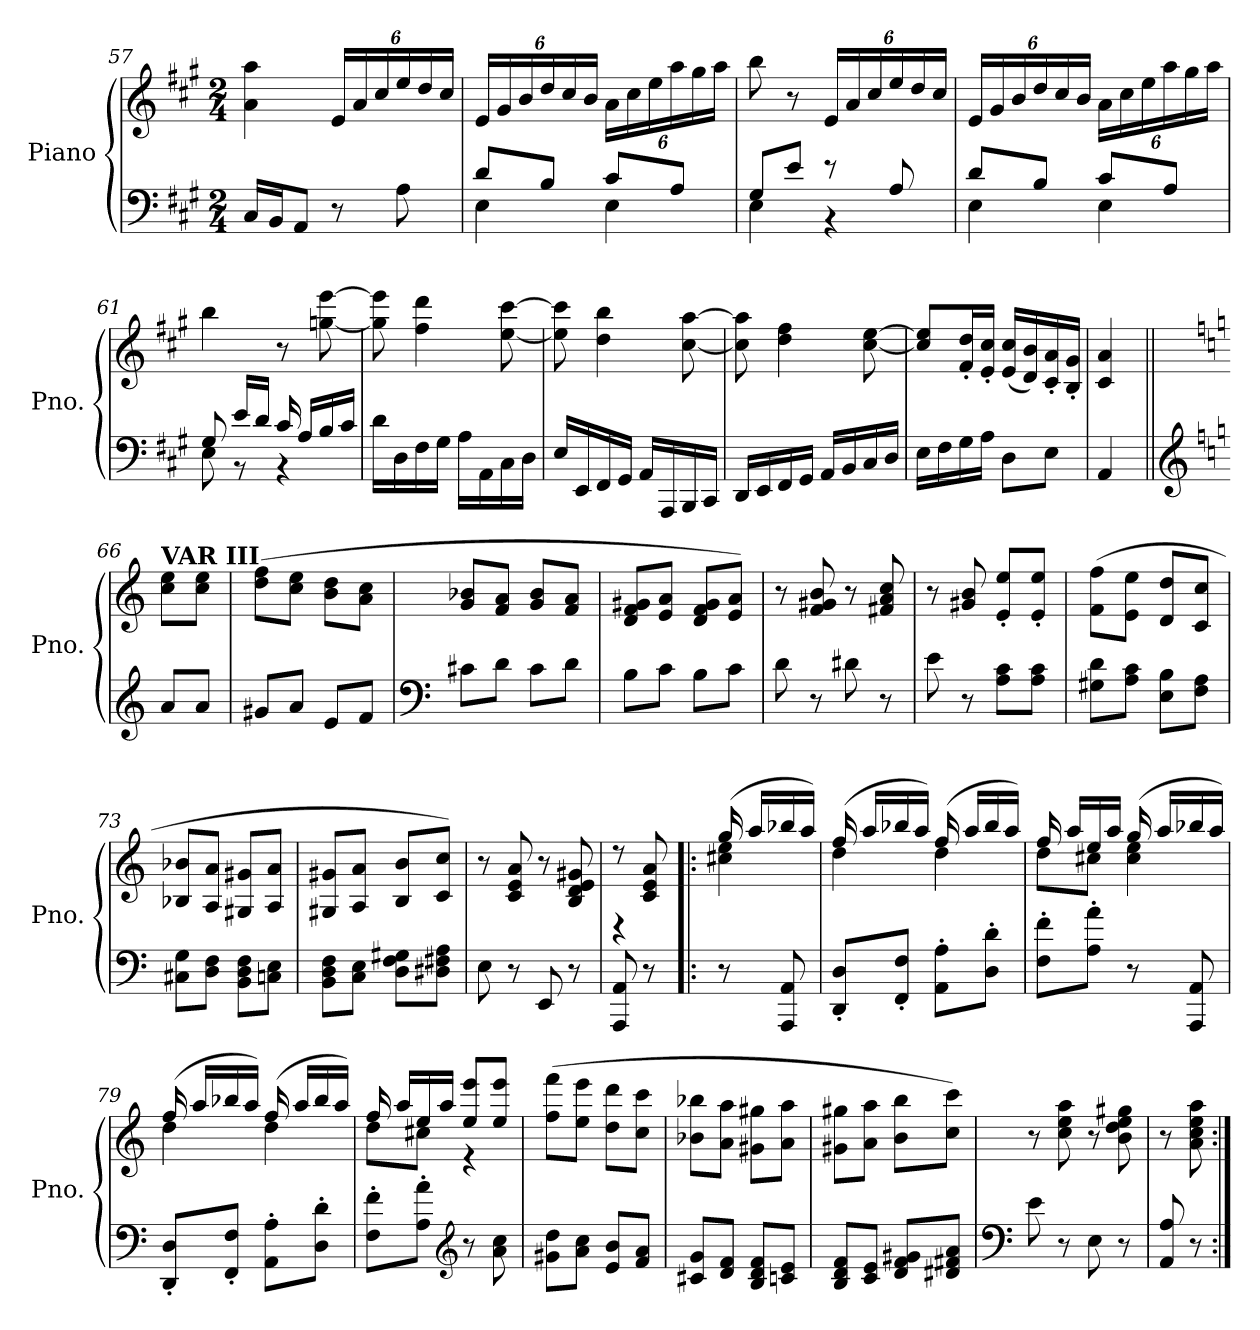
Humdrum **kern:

**kern	**kern
*part1	*part1
*staff2	*staff1
*I"Piano	*
*I'Pno.	*
*clefF4	*clefG2
*k[f#c#g#]	*k[f#c#g#]
*A:	*A:
*M2/4	*M2/4
=57	=57
16C#/LL	4a\ 4aa\
16BB/J	.
8AA/J	.
*	*Xbrackettup
8r	24e/LL
.	24a/
.	24cc#/
8A\	24ee/
.	24dd/
.	24cc#/JJ
!!LO:PB:g=z
=58	=58
*^	*
8d/L	4E\	24e/LL
.	.	24g#/
.	.	24b/
8B/J	.	24dd/
.	.	24cc#/
.	.	24b/JJ
8c#/L	4E\	24a\LL
.	.	24cc#\
.	.	24ee\
8A/J	.	24aa\
.	.	24gg#\
.	.	24aa\JJ
=59	=59	=59
8G#/L	4E\	8bb\
8e/J	.	8r
8r	4r	24e/LL
.	.	24a/
.	.	24cc#/
8A/	.	24ee/
.	.	24dd/
.	.	24cc#/JJ
=60	=60	=60
8d/L	4E\	24e/LL
.	.	24g#/
.	.	24b/
8B/J	.	24dd/
.	.	24cc#/
.	.	24b/JJ
8c#/L	4E\	24a\LL
.	.	24cc#\
.	.	24ee\
8A/J	.	24aa\
.	.	24gg#\
.	.	24aa\JJ
=61	=61	=61
8G#/	8E\	4bb\
16e/LL	8r	.
16d/JJ	.	.
16c#/	4r	8r
16A/LL	.	.
16B/	.	[8ggn\ [8eee\
16c#/JJ	.	.
*v	*v	*
!!LO:LB:g=z
=62	=62
16d\LL	8gg\] 8eee\]
16D\	.
16F#\	4ff#\ 4ddd\
16G#\JJ	.
16A\LL	.
16AA\	.
16C#\	[8ee\ [8ccc#\
16D\JJ	.
=63	=63
16E/LL	8ee\] 8ccc#\]
16EE/	.
16FF#/	4dd\ 4bb\
16GG#/JJ	.
16AA/LL	.
16AAA/	.
16BBB/	[8cc#\ [8aa\
16CC#/JJ	.
=64	=64
16DD/LL	8cc#\] 8aa\]
16EE/	.
16FF#/	4dd\ 4ff#\
16GG#/JJ	.
16AA/LL	.
16BB/	.
16C#/	[8cc#\ [8ee\
16D/JJ	.
=65	=65
16E\LL	8cc#/] 8ee/]L
16F#\	.
16G#\	16f#/' 16dd/'L
16A\JJ	16e/' 16cc#/'JJ
8D\L	(<16e/ 16cc#/LL
.	16d/ 16b/)
8E\J	16c#/' 16a/'
.	16B/' 16g#/'JJ
=66	=66
4AA/	4c#/ 4a/
=66X6||	=66X6||
*clefG2	*
*k[]	*k[]
!	!LO:TX:a:B:t=VAR III
8a/L	8cc\ 8ee\L
8a/J	8cc\ 8ee\J
=67	=67
8g#X/L	(>8dd\ 8ff\L
8a/J	8cc\ 8ee\J
8e/L	8b\ 8dd\L
8f/J	8a\ 8cc\J
!!LO:LB:g=z
=68	=68
*clefF4	*
8c#X\L	8g/ 8b-X/L
8d\J	8f/ 8a/J
8c#\L	8g/ 8b-/L
8d\J	8f/ 8a/J
=69	=69
8B\L	8d/ 8f/ 8g#X/L
8c\J	8e/ 8a/J
8B\L	8d/ 8f/ 8g#/L
8c\J	8e/ 8a/J)
=70	=70
8d\	8r
8r	8f/ 8g#X/ 8b/
8d#X\	8r
8r	8f#X/ 8a/ 8cc/
=71	=71
8e\	8r
8r	8g#X/ 8b/
8A\ 8c\L	8e/' 8ee/'L
8A\ 8c\J	8e/' 8ee/'J
=72	=72
8G#X\ 8d\L	(>8f\ 8ff\L
8A\ 8c\J	8e\ 8ee\J
8E\ 8B\L	8d/ 8dd/L
8F\ 8A\J	8c/ 8cc/J
=73	=73
8C#X\ 8G\L	8B-X/ 8b-X/L
8D\ 8F\J	8A/ 8a/J
8BB\ 8D\ 8F\L	8G#X/ 8g#X/L
8Cn\ 8E\J	8A/ 8a/J
=74	=74
8BB\ 8D\ 8F\L	8G#X/ 8g#X/L
8C\ 8E\J	8A/ 8a/J
8D\ 8F\ 8G#X\L	8B/ 8b/L
8D#X\ 8F#X\ 8A\J	8c/ 8cc/J)
!!LO:LB:g=z
=75	=75
8E\	8r
8r	8c/ 8e/ 8a/
8EE/	8r
8r	8B/ 8d/ 8e/ 8g#X/
=76	=76
*	*^
8AAA/ 8AA/	8r	4r
8r	8c/ 8e/ 8a/	.
=76X7!|:	=76X7!|:	=76X7!|:
8r	(>16gg/	4cc#X\ 4ee\
.	16aa/LL	.
8AAA/ 8AA/	16bb-X/	.
.	16aa/JJ)	.
=77	=77	=77
8DD/' 8D/'L	(>16ff/	4dd\
.	16aa/LL	.
8FF/' 8F/'J	16bb-X/	.
.	16aa/JJ)	.
8AA\' 8A\'L	(>16ff/	4dd\
.	16aa/LL	.
8D\' 8d\'J	16bb-/	.
.	16aa/JJ)	.
=78	=78	=78
8F\' 8f\'L	16ff/	8dd\L
.	16aa/LL	.
8A\' 8a\'J	16ee/	8cc#X\J
.	16aa/JJ	.
8r	(>16gg/	4cc#\ 4ee\
.	16aa/LL	.
8AAA/ 8AA/	16bb-X/	.
.	16aa/JJ)	.
!!LO:LB:g=z	!!
=79	=79	=79
8DD/' 8D/'L	(>16ff/	4dd\
.	16aa/LL	.
8FF/' 8F/'J	16bb-X/	.
.	16aa/JJ)	.
8AA\' 8A\'L	(>16ff/	4dd\
.	16aa/LL	.
8D\' 8d\'J	16bb-/	.
.	16aa/JJ)	.
=80	=80	=80
8F\' 8f\'L	16ff/	8dd\L
.	16aa/LL	.
8A\' 8a\'J	16ee/	8cc#X\J
.	16aa/JJ	.
*clefG2	*	*
8r	8ee/ 8eee/L	4r
8a\ 8cc\	8ee/ 8eee/J	.
*	*v	*v
=81	=81
8g#X\ 8dd\L	(>8ff\ 8fff\L
8a\ 8cc\J	8ee\ 8eee\J
8e/ 8b/L	8dd\ 8ddd\L
8f/ 8a/J	8cc\ 8ccc\J
=82	=82
8c#X/ 8g/L	8b-X\ 8bb-X\L
8d/ 8f/J	8a\ 8aa\J
8B/ 8d/ 8f/L	8g#X\ 8gg#X\L
8cn/ 8e/J	8a\ 8aa\J
=83	=83
8B/ 8d/ 8f/L	8g#X\ 8gg#X\L
8c/ 8e/J	8a\ 8aa\J
8d/ 8f/ 8g#X/L	8b\ 8bb\L
8d#X/ 8f#X/ 8a/J	8cc\ 8ccc\J)
=84	=84
*clefF4	*
8e\	8r
8r	8cc\ 8ee\ 8aa\
8E\	8r
8r	8b\ 8dd\ 8ee\ 8gg#X\
!!LO:PB:g=z
=85	=85
8AA/ 8A/	8r
8r	8a\ 8cc\ 8ee\ 8aa\
=:|!	=:|!
*-	*-
